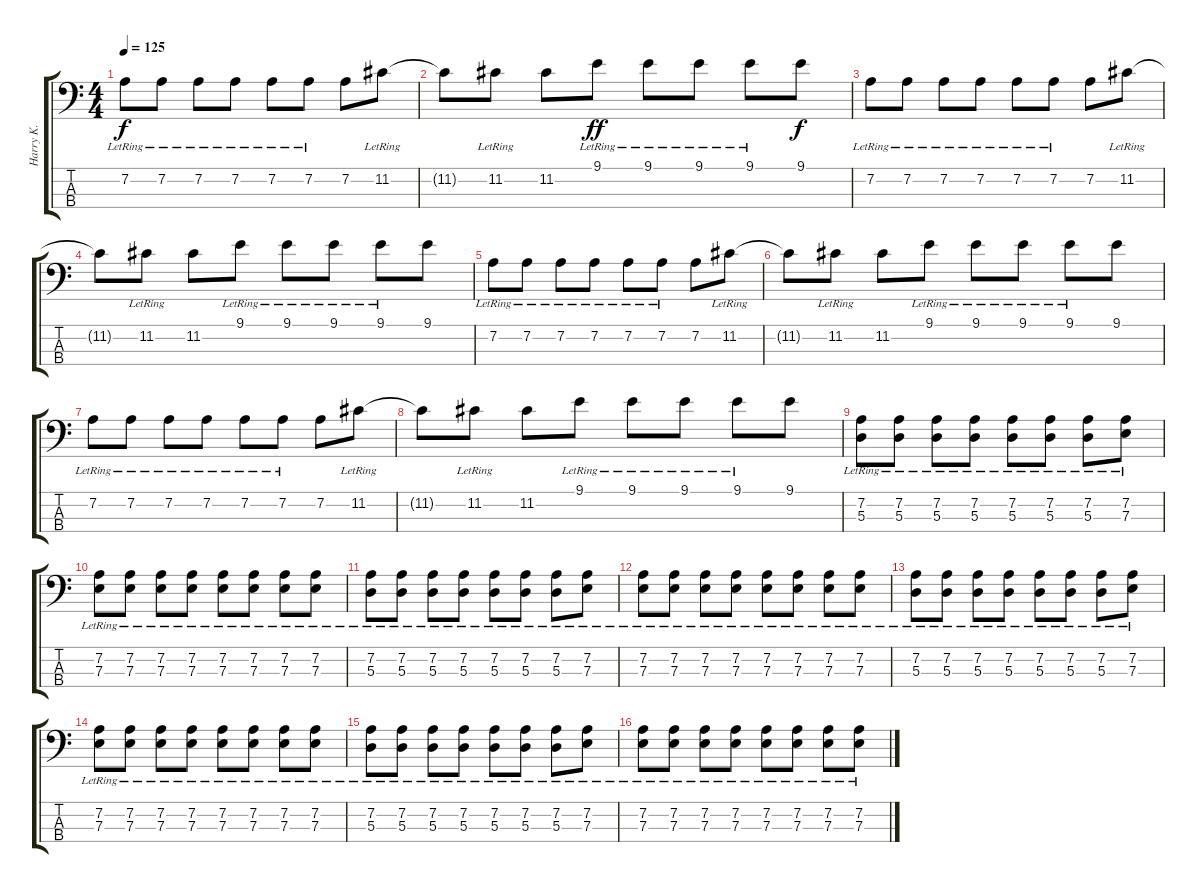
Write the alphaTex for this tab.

\track ("Harry K." "Harry K.") {instrument electricbasspick}
\staff {score tabs}
\tuning (G2 D2 A1 E1) {hide}
\ts (4 4)
\tempo 125
\clef f4
\ks c
7.2{lr}.8{dy f} 7.2{lr}.8 7.2{lr}.8 7.2{lr}.8 7.2{lr}.8 7.2{lr}.8 7.2.8 11.2{lr}.8 |
11.2{t}.8 11.2{lr}.8 11.2.8 9.1{lr}.8{dy ff} 9.1{lr}.8 9.1{lr}.8 9.1{lr}.8 9.1.8{dy f} |
7.2{lr}.8 7.2{lr}.8 7.2{lr}.8 7.2{lr}.8 7.2{lr}.8 7.2{lr}.8 7.2.8 11.2{lr}.8 |
11.2{t}.8 11.2{lr}.8 11.2.8 9.1{lr}.8 9.1{lr}.8 9.1{lr}.8 9.1{lr}.8 9.1.8 |
7.2{lr}.8 7.2{lr}.8 7.2{lr}.8 7.2{lr}.8 7.2{lr}.8 7.2{lr}.8 7.2.8 11.2{lr}.8 |
11.2{t}.8 11.2{lr}.8 11.2.8 9.1{lr}.8 9.1{lr}.8 9.1{lr}.8 9.1{lr}.8 9.1.8 |
7.2{lr}.8 7.2{lr}.8 7.2{lr}.8 7.2{lr}.8 7.2{lr}.8 7.2{lr}.8 7.2.8 11.2{lr}.8 |
11.2{t}.8 11.2{lr}.8 11.2.8 9.1{lr}.8 9.1{lr}.8 9.1{lr}.8 9.1{lr}.8 9.1.8 |
(7.2{lr} 5.3{lr}).8 (7.2{lr} 5.3{lr}).8 (7.2{lr} 5.3{lr}).8 (7.2{lr} 5.3{lr}).8 (7.2{lr} 5.3{lr}).8 (7.2{lr} 5.3{lr}).8 (7.2{lr} 5.3{lr}).8 (7.2{lr} 7.3{lr}).8 |
(7.2{lr} 7.3{lr}).8 (7.2{lr} 7.3{lr}).8 (7.2{lr} 7.3{lr}).8 (7.2{lr} 7.3{lr}).8 (7.2{lr} 7.3{lr}).8 (7.2{lr} 7.3{lr}).8 (7.2{lr} 7.3{lr}).8 (7.2{lr} 7.3{lr}).8 |
(7.2{lr} 5.3{lr}).8 (7.2{lr} 5.3{lr}).8 (7.2{lr} 5.3{lr}).8 (7.2{lr} 5.3{lr}).8 (7.2{lr} 5.3{lr}).8 (7.2{lr} 5.3{lr}).8 (7.2{lr} 5.3{lr}).8 (7.2{lr} 7.3{lr}).8 |
(7.2{lr} 7.3{lr}).8 (7.2{lr} 7.3{lr}).8 (7.2{lr} 7.3{lr}).8 (7.2{lr} 7.3{lr}).8 (7.2{lr} 7.3{lr}).8 (7.2{lr} 7.3{lr}).8 (7.2{lr} 7.3{lr}).8 (7.2{lr} 7.3{lr}).8 |
(7.2{lr} 5.3{lr}).8 (7.2{lr} 5.3{lr}).8 (7.2{lr} 5.3{lr}).8 (7.2{lr} 5.3{lr}).8 (7.2{lr} 5.3{lr}).8 (7.2{lr} 5.3{lr}).8 (7.2{lr} 5.3{lr}).8 (7.2{lr} 7.3{lr}).8 |
(7.2{lr} 7.3{lr}).8 (7.2{lr} 7.3{lr}).8 (7.2{lr} 7.3{lr}).8 (7.2{lr} 7.3{lr}).8 (7.2{lr} 7.3{lr}).8 (7.2{lr} 7.3{lr}).8 (7.2{lr} 7.3{lr}).8 (7.2{lr} 7.3{lr}).8 |
(7.2{lr} 5.3{lr}).8 (7.2{lr} 5.3{lr}).8 (7.2{lr} 5.3{lr}).8 (7.2{lr} 5.3{lr}).8 (7.2{lr} 5.3{lr}).8 (7.2{lr} 5.3{lr}).8 (7.2{lr} 5.3{lr}).8 (7.2{lr} 7.3{lr}).8 |
(7.2{lr} 7.3{lr}).8 (7.2{lr} 7.3{lr}).8 (7.2{lr} 7.3{lr}).8 (7.2{lr} 7.3{lr}).8 (7.2{lr} 7.3{lr}).8 (7.2{lr} 7.3{lr}).8 (7.2{lr} 7.3{lr}).8 (7.2{lr} 7.3{lr}).8
